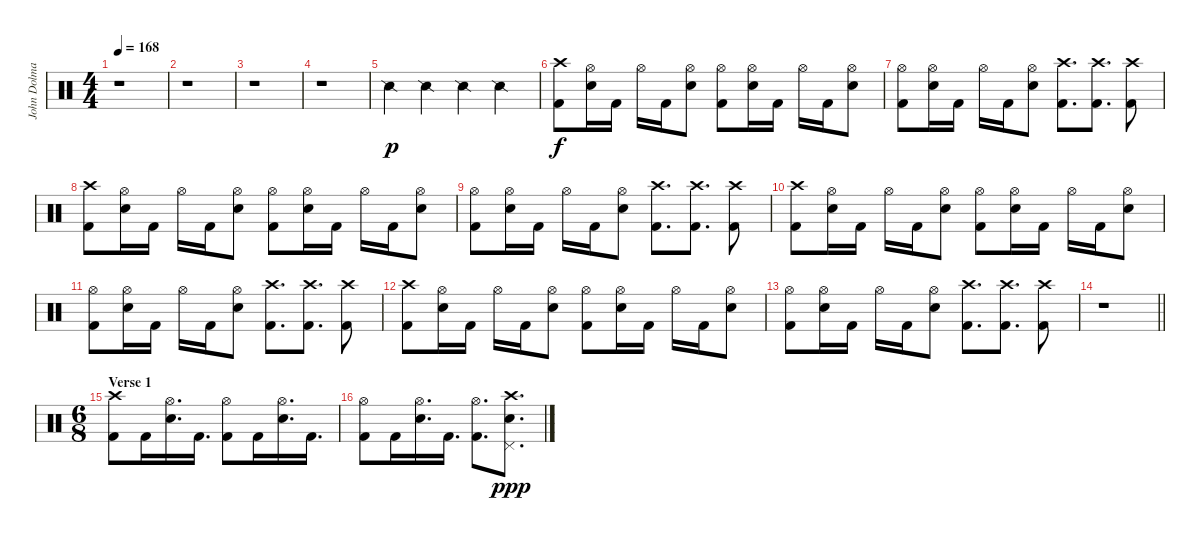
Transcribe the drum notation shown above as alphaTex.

\track ("John Dolmayan" "John Dolma") {instrument percussion}
\staff {score}
\articulation defaults
\ts (4 4)
\tempo 168
\clef neutral
\ks c
r.1{dy p} |
r.1 |
r.1 |
r.1 |
"Snare (side stick) 2".4 "Snare (side stick) 2".4 "Snare (side stick) 2".4 "Snare (side stick) 2".4 |
("Crash high (hit)" "Kick (hit) 2").8{dy f} ("Hi-Hat (open)" "Electric Snare (hit)").16 "Kick (hit) 2".16 "Hi-Hat (open)".16 "Kick (hit) 2".16 ("Hi-Hat (open)" "Electric Snare (hit)").8 ("Hi-Hat (open)" "Kick (hit) 2").8 ("Hi-Hat (open)" "Electric Snare (hit)").16 "Kick (hit) 2".16 "Hi-Hat (open)".16 "Kick (hit) 2".16 ("Hi-Hat (open)" "Electric Snare (hit)").8 |
("Hi-Hat (open)" "Kick (hit) 2").8 ("Hi-Hat (open)" "Electric Snare (hit)").16 "Kick (hit) 2".16 "Hi-Hat (open)".16 "Kick (hit) 2".16 ("Hi-Hat (open)" "Electric Snare (hit)").8 ("Crash high (hit)" "Kick (hit) 2").8{d} ("Crash high (hit)" "Kick (hit) 2").8{d} ("Crash high (hit)" "Kick (hit) 2").8 |
("Crash high (hit)" "Kick (hit) 2").8 ("Hi-Hat (open)" "Electric Snare (hit)").16 "Kick (hit) 2".16 "Hi-Hat (open)".16 "Kick (hit) 2".16 ("Hi-Hat (open)" "Electric Snare (hit)").8 ("Hi-Hat (open)" "Kick (hit) 2").8 ("Hi-Hat (open)" "Electric Snare (hit)").16 "Kick (hit) 2".16 "Hi-Hat (open)".16 "Kick (hit) 2".16 ("Hi-Hat (open)" "Electric Snare (hit)").8 |
("Hi-Hat (open)" "Kick (hit) 2").8 ("Hi-Hat (open)" "Electric Snare (hit)").16 "Kick (hit) 2".16 "Hi-Hat (open)".16 "Kick (hit) 2".16 ("Hi-Hat (open)" "Electric Snare (hit)").8 ("Crash high (hit)" "Kick (hit) 2").8{d} ("Crash high (hit)" "Kick (hit) 2").8{d} ("Crash high (hit)" "Kick (hit) 2").8 |
("Crash high (hit)" "Kick (hit) 2").8 ("Hi-Hat (open)" "Electric Snare (hit)").16 "Kick (hit) 2".16 "Hi-Hat (open)".16 "Kick (hit) 2".16 ("Hi-Hat (open)" "Electric Snare (hit)").8 ("Hi-Hat (open)" "Kick (hit) 2").8 ("Hi-Hat (open)" "Electric Snare (hit)").16 "Kick (hit) 2".16 "Hi-Hat (open)".16 "Kick (hit) 2".16 ("Hi-Hat (open)" "Electric Snare (hit)").8 |
("Hi-Hat (open)" "Kick (hit) 2").8 ("Hi-Hat (open)" "Electric Snare (hit)").16 "Kick (hit) 2".16 "Hi-Hat (open)".16 "Kick (hit) 2".16 ("Hi-Hat (open)" "Electric Snare (hit)").8 ("Crash high (hit)" "Kick (hit) 2").8{d} ("Crash high (hit)" "Kick (hit) 2").8{d} ("Crash high (hit)" "Kick (hit) 2").8 |
("Crash high (hit)" "Kick (hit) 2").8 ("Hi-Hat (open)" "Electric Snare (hit)").16 "Kick (hit) 2".16 "Hi-Hat (open)".16 "Kick (hit) 2".16 ("Hi-Hat (open)" "Electric Snare (hit)").8 ("Hi-Hat (open)" "Kick (hit) 2").8 ("Hi-Hat (open)" "Electric Snare (hit)").16 "Kick (hit) 2".16 "Hi-Hat (open)".16 "Kick (hit) 2".16 ("Hi-Hat (open)" "Electric Snare (hit)").8 |
("Hi-Hat (open)" "Kick (hit) 2").8 ("Hi-Hat (open)" "Electric Snare (hit)").16 "Kick (hit) 2".16 "Hi-Hat (open)".16 "Kick (hit) 2".16 ("Hi-Hat (open)" "Electric Snare (hit)").8 ("Crash high (hit)" "Kick (hit) 2").8{d} ("Crash high (hit)" "Kick (hit) 2").8{d} ("Crash high (hit)" "Kick (hit) 2").8 |
\barLineRight lightlight
r.1 |
\ts (6 8)
\section ("" "Verse 1")
("Crash high (hit)" "Kick (hit) 2").8 "Kick (hit) 2".16 ("Hi-Hat (open)" "Electric Snare (hit)").16{d} "Kick (hit) 2".16{d} ("Hi-Hat (open)" "Kick (hit) 2").8 "Kick (hit) 2".16 ("Hi-Hat (open)" "Electric Snare (hit)").16{d} "Kick (hit) 2".16{d} |
("Hi-Hat (open)" "Kick (hit) 2").8 "Kick (hit) 2".16 ("Hi-Hat (open)" "Electric Snare (hit)").16{d} "Kick (hit) 2".16{d} ("Hi-Hat (open)" "Kick (hit) 2").8{d} ("Crash high (hit)" "Pedal Hi-Hat (hit)" "Electric Snare (hit)").8{d dy ppp}
